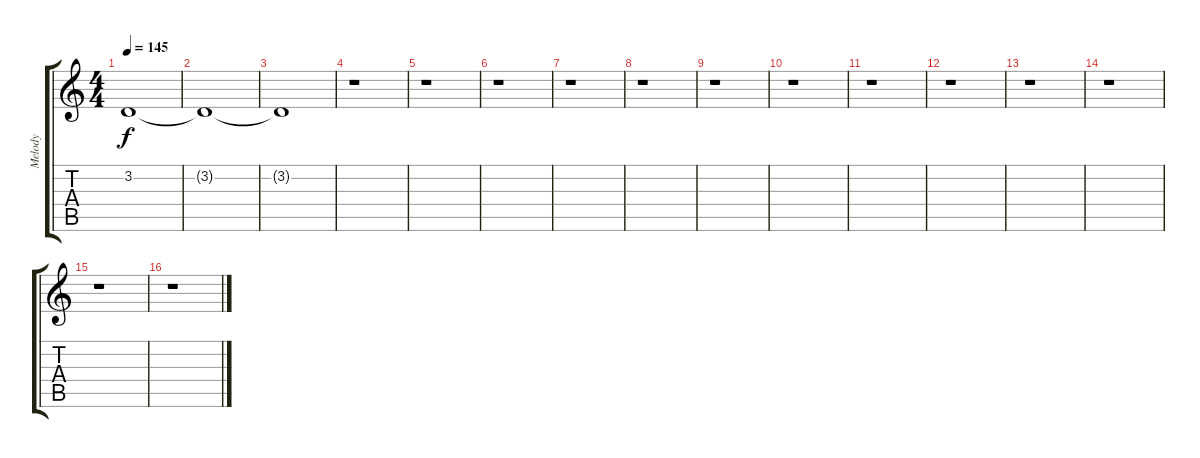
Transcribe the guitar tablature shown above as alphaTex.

\track ("Melody" "Melody") {instrument acousticgrandpiano}
\staff {score tabs}
\tuning (E4 B3 G3 D3 A2 E2) {hide}
\ts (4 4)
\tempo 145
\clef g2
\ks c
3.2{t}.1{dy f} |
3.2{t}.1 |
3.2{t}.1 |
r.1 |
r.1 |
r.1 |
r.1 |
r.1 |
r.1 |
r.1 |
r.1 |
r.1 |
r.1 |
r.1 |
r.1 |
r.1
